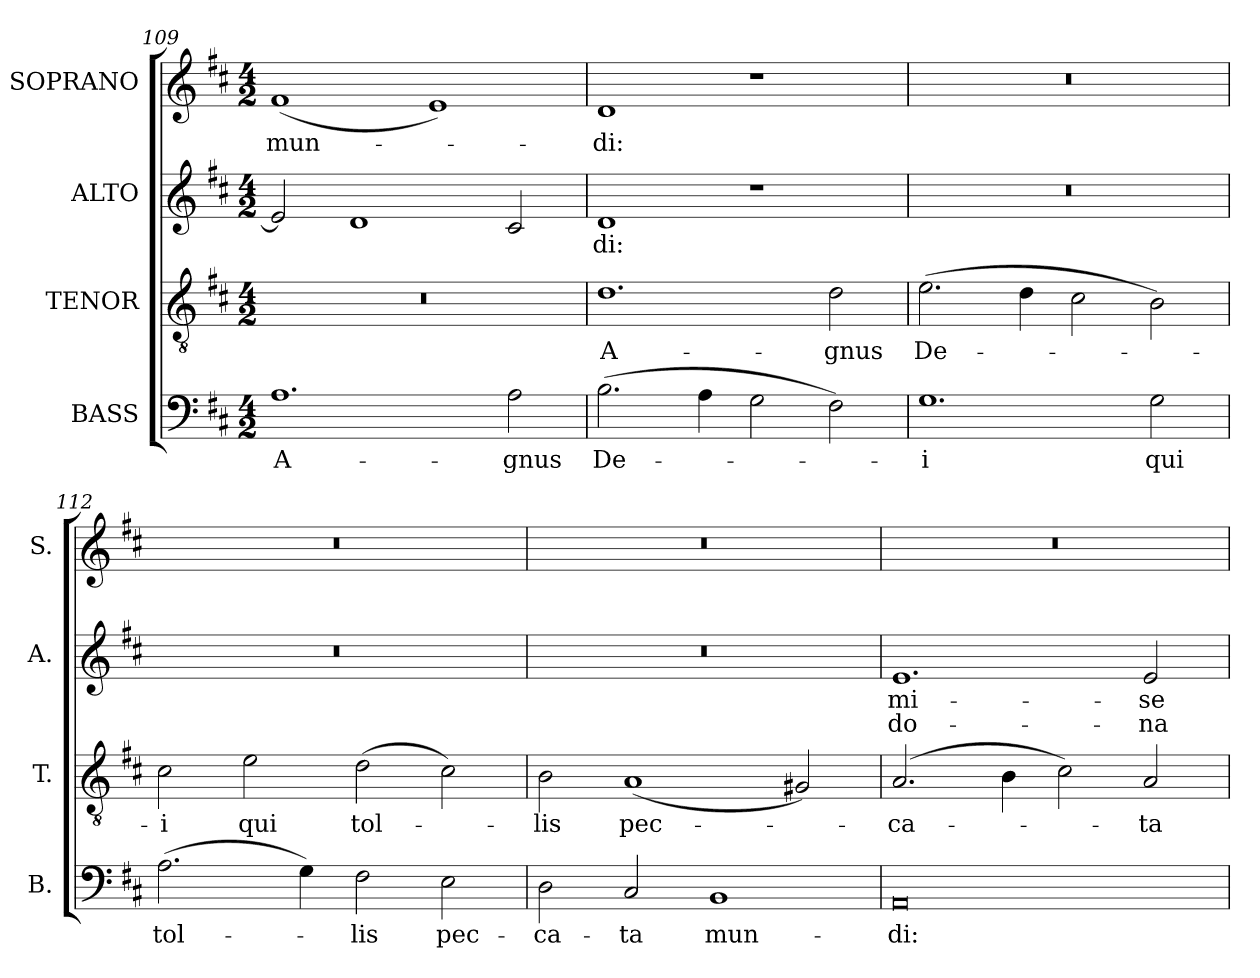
**kern	**text	**kern	**text	**kern	**text	**text	**kern	**text
*part4	*part4	*part3	*part3	*part2	*part2	*part2	*part1	*part1
*staff4	*staff4	*staff3	*staff3	*staff2	*staff2	*staff2	*staff1	*staff1
*I"BASS	*	*I"TENOR	*	*I"ALTO	*	*	*I"SOPRANO	*
*I'B.	*	*I'T.	*	*I'A.	*	*	*I'S.	*
*clefF4	*	*clefGv2	*	*clefG2	*	*	*clefG2	*
*	*	*ITrd7c12	*	*	*	*	*	*
*k[f#c#]	*	*k[f#c#]	*	*k[f#c#]	*	*	*k[f#c#]	*
*D:	*	*D:	*	*D:	*	*	*D:	*
*M4/2	*	*M4/2	*	*M4/2	*	*	*M4/2	*
=109	=109	=109	=109	=109	=109	=109	=109	=109
!	!LO:LY:b:color=#000000	!LO:N:vis=1	!	!	!	!	!	!
!	!	!	!	!	!	!	!	!LO:LY:b:color=#000000
1.Ai	A-	0r	.	2ei/]	.	.	(1f#i	mun-
.	.	.	.	1di	.	.	.	.
.	.	.	.	.	.	.	1ei)	.
!	!LO:LY:b:color=#000000	!	!	!	!	!	!	!
2Ai\	-gnus	.	.	2c#i/	.	.	.	.
!!LO:PB:g=z
=110	=110	=110	=110	=110	=110	=110	=110	=110
!	!LO:LY:b:color=#000000	!	!	!	!	!	!	!
!	!	!	!LO:LY:b:color=#000000	!	!	!	!	!
!	!	!	!	!	!LO:LY:b:color=#000000	!	!	!
!	!	!	!	!	!	!	!	!LO:LY:b:color=#000000
(2.Bi\	De-	1.Di	A-	1di	-di:	.	1di	-di:
4Ai\	.	.	.	.	.	.	.	.
2Gi\	.	.	.	1r	.	.	1r	.
!	!	!	!LO:LY:b:color=#000000	!	!	!	!	!
2F#i\)	.	2Di\	-gnus	.	.	.	.	.
=111	=111	=111	=111	=111	=111	=111	=111	=111
!	!LO:LY:b:color=#000000	!	!	!	!	!	!	!
!	!	!	!LO:LY:b:color=#000000	!LO:N:vis=1	!	!	!LO:N:vis=1	!
1.Gi	-i	(2.Ei\	De-	0r	.	.	0r	.
.	.	4Di\	.	.	.	.	.	.
.	.	2C#i\	.	.	.	.	.	.
!	!LO:LY:b:color=#000000	!	!	!	!	!	!	!
2Gi\	qui	2BBi\)	.	.	.	.	.	.
=112	=112	=112	=112	=112	=112	=112	=112	=112
!	!LO:LY:b:color=#000000	!	!	!	!	!	!	!
!	!	!	!LO:LY:b:color=#000000	!LO:N:vis=1	!	!	!LO:N:vis=1	!
(2.Ai\	tol-	2C#i\	-i	0r	.	.	0r	.
!	!	!	!LO:LY:b:color=#000000	!	!	!	!	!
.	.	2Ei\	qui	.	.	.	.	.
4Gi\)	.	.	.	.	.	.	.	.
!	!LO:LY:b:color=#000000	!	!	!	!	!	!	!
!	!	!	!LO:LY:b:color=#000000	!	!	!	!	!
2F#i\	-lis	(2Di\	tol-	.	.	.	.	.
!	!LO:LY:b:color=#000000	!	!	!	!	!	!	!
2Ei\	pec-	2C#i\)	.	.	.	.	.	.
=113	=113	=113	=113	=113	=113	=113	=113	=113
!	!LO:LY:b:color=#000000	!	!	!	!	!	!	!
!	!	!	!LO:LY:b:color=#000000	!LO:N:vis=1	!	!	!LO:N:vis=1	!
2Di\	-ca-	2BBi\	-lis	0r	.	.	0r	.
!	!LO:LY:b:color=#000000	!	!	!	!	!	!	!
!	!	!	!LO:LY:b:color=#000000	!	!	!	!	!
2C#i/	-ta	(1AAi	pec-	.	.	.	.	.
!	!LO:LY:b:color=#000000	!	!	!	!	!	!	!
1BBi	mun-	.	.	.	.	.	.	.
.	.	2GG#Xi/)	.	.	.	.	.	.
=114	=114	=114	=114	=114	=114	=114	=114	=114
!	!LO:LY:b:color=#000000	!	!	!	!	!	!	!
!	!	!	!LO:LY:b:color=#000000	!	!	!	!	!
!	!	!	!	!	!LO:LY:b:color=#000000	!LO:LY:b:color=#000000	!LO:N:vis=1	!
0AAi	-di:	(2.AAi/	-ca-	1.ei	mi-	do-	0r	.
.	.	4BBi\	.	.	.	.	.	.
.	.	2C#i\)	.	.	.	.	.	.
!	!	!	!LO:LY:b:color=#000000	!	!	!	!	!
!	!	!	!	!	!LO:LY:b:color=#000000	!LO:LY:b:color=#000000	!	!
.	.	2AAi/	-ta	2ei/	-se-	-na	.	.
=	=	=	=	=	=	=	=	=
*-	*-	*-	*-	*-	*-	*-	*-	*-
